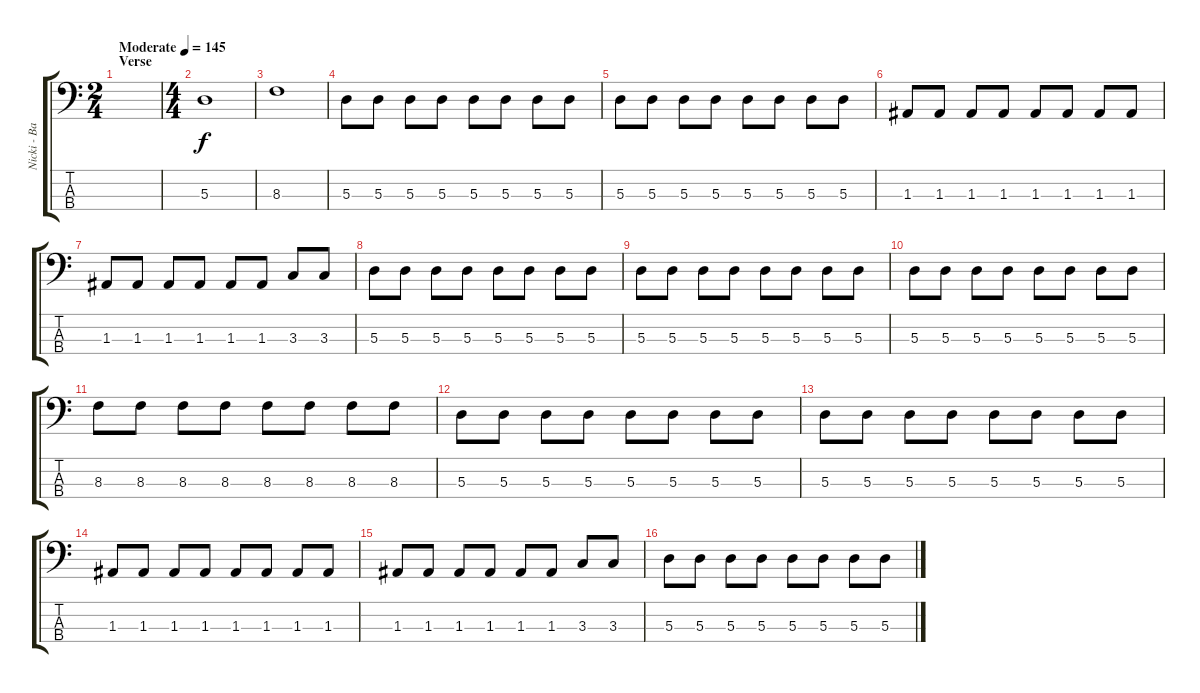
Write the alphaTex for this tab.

\track ("Nicki - Bass" "Nicki - Ba") {instrument electricbassfinger}
\staff {score tabs}
\tuning (G2 D2 A1 E1) {hide}
\ts (2 4)
\section ("" "Verse")
\tempo (145 "Moderate")
\clef f4
\ks c
|
\ts (4 4)
5.3.1 |
8.3.1 |
5.3.8 5.3.8 5.3.8 5.3.8 5.3.8 5.3.8 5.3.8 5.3.8 |
5.3.8 5.3.8 5.3.8 5.3.8 5.3.8 5.3.8 5.3.8 5.3.8 |
1.3.8 1.3.8 1.3.8 1.3.8 1.3.8 1.3.8 1.3.8 1.3.8 |
1.3.8 1.3.8 1.3.8 1.3.8 1.3.8 1.3.8 3.3.8 3.3.8 |
5.3.8 5.3.8 5.3.8 5.3.8 5.3.8 5.3.8 5.3.8 5.3.8 |
5.3.8 5.3.8 5.3.8 5.3.8 5.3.8 5.3.8 5.3.8 5.3.8 |
5.3.8 5.3.8 5.3.8 5.3.8 5.3.8 5.3.8 5.3.8 5.3.8 |
8.3.8 8.3.8 8.3.8 8.3.8 8.3.8 8.3.8 8.3.8 8.3.8 |
5.3.8 5.3.8 5.3.8 5.3.8 5.3.8 5.3.8 5.3.8 5.3.8 |
5.3.8 5.3.8 5.3.8 5.3.8 5.3.8 5.3.8 5.3.8 5.3.8 |
1.3.8 1.3.8 1.3.8 1.3.8 1.3.8 1.3.8 1.3.8 1.3.8 |
1.3.8 1.3.8 1.3.8 1.3.8 1.3.8 1.3.8 3.3.8 3.3.8 |
5.3.8 5.3.8 5.3.8 5.3.8 5.3.8 5.3.8 5.3.8 5.3.8
